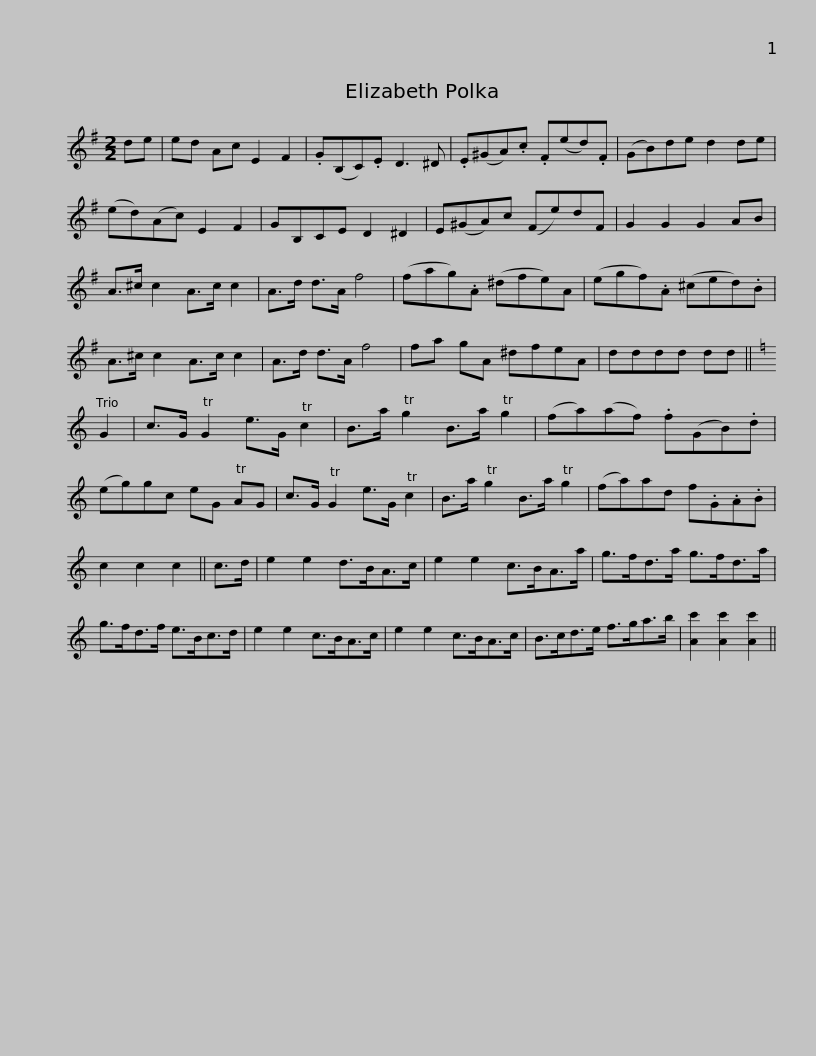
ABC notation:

X:1
L:1/8
M:2/2
I:linebreak $
K:G
V:1 treble
V:1
 de | ed Ac E2 F2 | .G(B,C).E D3 ^D | .E(^GA).c .F(ed).F | (GB)de d2 de | %5
 (ed)(Ac) E2 F2 |$ GB,CE D2 ^D2 | E(^GA)c (Fe)dF | G2 G2 G2 AB | A>^c c2 A>c c2 | %10
 A>d d>A f4 | (fag).A (^dfe)A |$ (egf).A (^ced).B | A>^c c2 A>c c2 | A>d d>A f4 | %15
 fa gA ^dfeA | dddd dd ||[K:C] G2 |$ c>G TG2 e>G Tc2 | B>a Tg2 B>a Tg2 | %20
 (fa)(af) .f(GB).d | (eg)gc eG TAG | c>G TG2 e>G Tc2 | B>a Tg2 B>a Tg2 |$ (fa)ad f.G.A.B | %25
 c2 c2 c2 || c>d | e2 e2 d>BA>c | e2 e2 c>BA>a | g>fd>a g>fd>a |$ %30
 g>fd>f e>Bc>d | e2 e2 c>BA>c | e2 e2 c>BA>c | B>cd>e f>ga>b | [Ac']2 [Ac']2 [Ac']2 || %35
